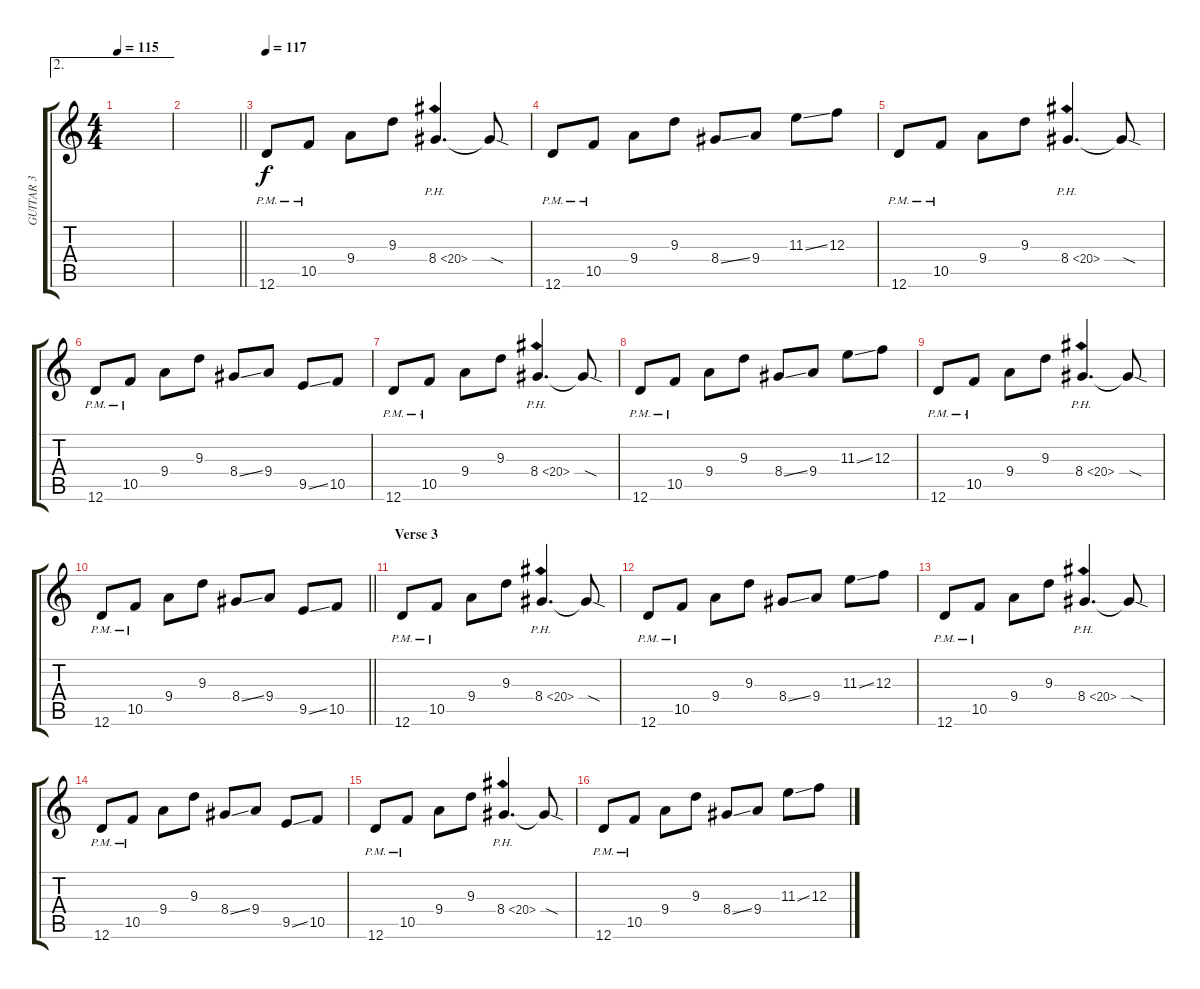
\track ("GUITAR 3" "GUITAR 3") {instrument distortionguitar}
\staff {score tabs}
\tuning (D4 A3 F3 C3 G2 D2) {hide}
\ae 2
\ts (4 4)
\tempo 115
\clef g2
\ks c
|
\barLineRight lightlight
|
\tempo 117
12.6{pm}.8 10.5{pm}.8 9.4.8 9.3.8 8.4{ph 12}.4{d} 8.4{sod t}.8 |
12.6{pm}.8 10.5{pm}.8 9.4.8 9.3.8 8.4{ss}.8 9.4.8 11.3{ss}.8 12.3.8 |
12.6{pm}.8 10.5{pm}.8 9.4.8 9.3.8 8.4{ph 12}.4{d} 8.4{sod t}.8 |
12.6{pm}.8 10.5{pm}.8 9.4.8 9.3.8 8.4{ss}.8 9.4.8 9.5{ss}.8 10.5.8 |
12.6{pm}.8 10.5{pm}.8 9.4.8 9.3.8 8.4{ph 12}.4{d} 8.4{sod t}.8 |
12.6{pm}.8 10.5{pm}.8 9.4.8 9.3.8 8.4{ss}.8 9.4.8 11.3{ss}.8 12.3.8 |
12.6{pm}.8 10.5{pm}.8 9.4.8 9.3.8 8.4{ph 12}.4{d} 8.4{sod t}.8 |
\barLineRight lightlight
12.6{pm}.8 10.5{pm}.8 9.4.8 9.3.8 8.4{ss}.8 9.4.8 9.5{ss}.8 10.5.8 |
\section ("" "Verse 3")
12.6{pm}.8 10.5{pm}.8 9.4.8 9.3.8 8.4{ph 12}.4{d} 8.4{sod t}.8 |
12.6{pm}.8 10.5{pm}.8 9.4.8 9.3.8 8.4{ss}.8 9.4.8 11.3{ss}.8 12.3.8 |
12.6{pm}.8 10.5{pm}.8 9.4.8 9.3.8 8.4{ph 12}.4{d} 8.4{sod t}.8 |
12.6{pm}.8 10.5{pm}.8 9.4.8 9.3.8 8.4{ss}.8 9.4.8 9.5{ss}.8 10.5.8 |
12.6{pm}.8 10.5{pm}.8 9.4.8 9.3.8 8.4{ph 12}.4{d} 8.4{sod t}.8 |
12.6{pm}.8 10.5{pm}.8 9.4.8 9.3.8 8.4{ss}.8 9.4.8 11.3{ss}.8 12.3.8
